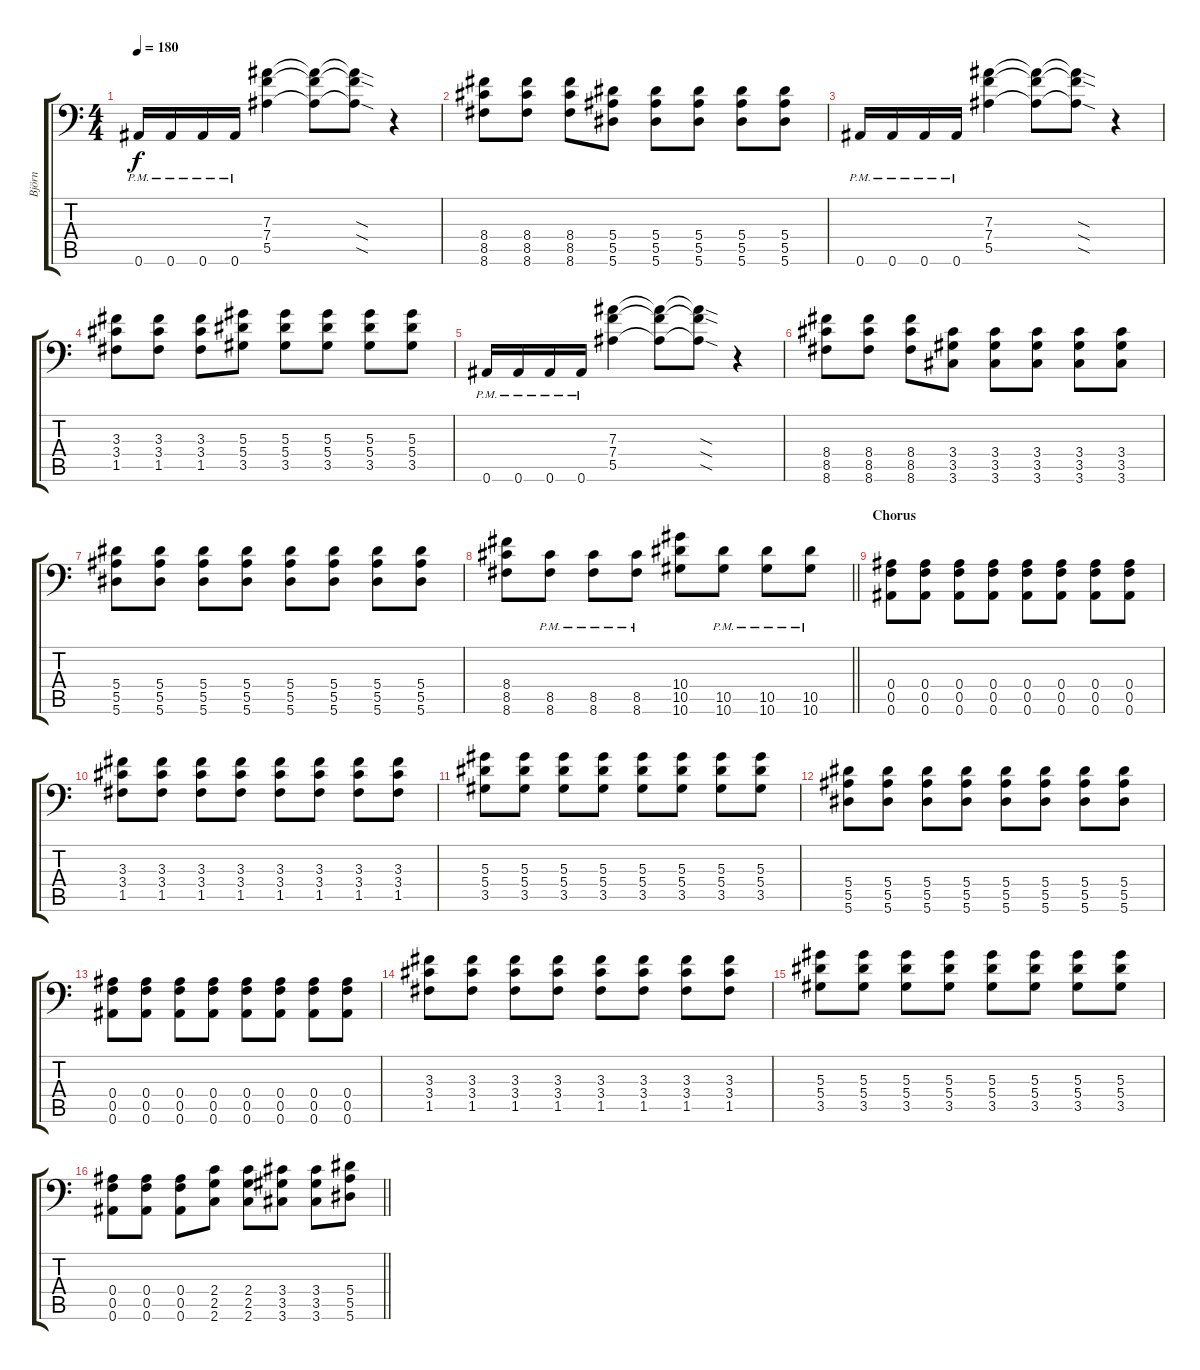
\track ("Björn" "Björn") {instrument overdrivenguitar}
\staff {score tabs}
\tuning (C4 G3 Eb3 Bb2 F2 Bb1) {hide}
\ts (4 4)
\tempo 180
\clef f4
\ks c
0.6{pm}.16{dy f} 0.6{pm}.16 0.6{pm}.16 0.6{pm}.16 (7.3 7.4 5.5).4 (7.3{t} 7.4{t} 5.5{t}).8 (7.3{sod t} 7.4{sod t} 5.5{sod t}).8 r.4 |
(8.4 8.5 8.6).8 (8.4 8.5 8.6).8 (8.4 8.5 8.6).8 (5.4 5.5 5.6).8 (5.4 5.5 5.6).8 (5.4 5.5 5.6).8 (5.4 5.5 5.6).8 (5.4 5.5 5.6).8 |
0.6{pm}.16 0.6{pm}.16 0.6{pm}.16 0.6{pm}.16 (7.3 7.4 5.5).4 (7.3{t} 7.4{t} 5.5{t}).8 (7.3{sod t} 7.4{sod t} 5.5{sod t}).8 r.4 |
(3.3 3.4 1.5).8 (3.3 3.4 1.5).8 (3.3 3.4 1.5).8 (5.3 5.4 3.5).8 (5.3 5.4 3.5).8 (5.3 5.4 3.5).8 (5.3 5.4 3.5).8 (5.3 5.4 3.5).8 |
0.6{pm}.16 0.6{pm}.16 0.6{pm}.16 0.6{pm}.16 (7.3 7.4 5.5).4 (7.3{t} 7.4{t} 5.5{t}).8 (7.3{sod t} 7.4{sod t} 5.5{sod t}).8 r.4 |
(8.4 8.5 8.6).8 (8.4 8.5 8.6).8 (8.4 8.5 8.6).8 (3.4 3.5 3.6).8 (3.4 3.5 3.6).8 (3.4 3.5 3.6).8 (3.4 3.5 3.6).8 (3.4 3.5 3.6).8 |
(5.4 5.5 5.6).8 (5.4 5.5 5.6).8 (5.4 5.5 5.6).8 (5.4 5.5 5.6).8 (5.4 5.5 5.6).8 (5.4 5.5 5.6).8 (5.4 5.5 5.6).8 (5.4 5.5 5.6).8 |
\barLineRight lightlight
(8.4 8.5 8.6).8 (8.5{pm} 8.6{pm}).8 (8.5{pm} 8.6{pm}).8 (8.5{pm} 8.6{pm}).8 (10.4 10.5 10.6).8 (10.5{pm} 10.6{pm}).8 (10.5{pm} 10.6{pm}).8 (10.5{pm} 10.6{pm}).8 |
\section ("" "Chorus")
(0.4 0.5 0.6).8 (0.4 0.5 0.6).8 (0.4 0.5 0.6).8 (0.4 0.5 0.6).8 (0.4 0.5 0.6).8 (0.4 0.5 0.6).8 (0.4 0.5 0.6).8 (0.4 0.5 0.6).8 |
(3.3 3.4 1.5).8 (3.3 3.4 1.5).8 (3.3 3.4 1.5).8 (3.3 3.4 1.5).8 (3.3 3.4 1.5).8 (3.3 3.4 1.5).8 (3.3 3.4 1.5).8 (3.3 3.4 1.5).8 |
(5.3 5.4 3.5).8 (5.3 5.4 3.5).8 (5.3 5.4 3.5).8 (5.3 5.4 3.5).8 (5.3 5.4 3.5).8 (5.3 5.4 3.5).8 (5.3 5.4 3.5).8 (5.3 5.4 3.5).8 |
(5.4 5.5 5.6).8 (5.4 5.5 5.6).8 (5.4 5.5 5.6).8 (5.4 5.5 5.6).8 (5.4 5.5 5.6).8 (5.4 5.5 5.6).8 (5.4 5.5 5.6).8 (5.4 5.5 5.6).8 |
(0.4 0.5 0.6).8 (0.4 0.5 0.6).8 (0.4 0.5 0.6).8 (0.4 0.5 0.6).8 (0.4 0.5 0.6).8 (0.4 0.5 0.6).8 (0.4 0.5 0.6).8 (0.4 0.5 0.6).8 |
(3.3 3.4 1.5).8 (3.3 3.4 1.5).8 (3.3 3.4 1.5).8 (3.3 3.4 1.5).8 (3.3 3.4 1.5).8 (3.3 3.4 1.5).8 (3.3 3.4 1.5).8 (3.3 3.4 1.5).8 |
(5.3 5.4 3.5).8 (5.3 5.4 3.5).8 (5.3 5.4 3.5).8 (5.3 5.4 3.5).8 (5.3 5.4 3.5).8 (5.3 5.4 3.5).8 (5.3 5.4 3.5).8 (5.3 5.4 3.5).8 |
\barLineRight lightlight
(0.4 0.5 0.6).8 (0.4 0.5 0.6).8 (0.4 0.5 0.6).8 (2.4 2.5 2.6).8 (2.4 2.5 2.6).8 (3.4 3.5 3.6).8 (3.4 3.5 3.6).8 (5.4 5.5 5.6).8
